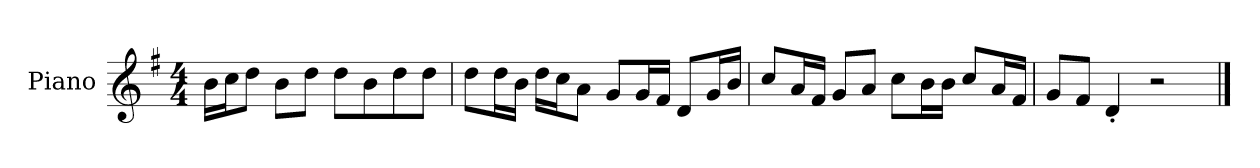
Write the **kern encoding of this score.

**kern
*part1
*staff1
*I"Piano
*I'P-no
*clefG2
*k[f#]
*M4/4
*MM90
=1
16b\LL
16cc\J
8dd\J
8b\L
8dd\J
8dd\L
8b\
8dd\
8dd\J
=2
8dd\L
16dd\L
16b\JJ
16dd\LL
16cc\J
8a\J
8g/L
16g/L
16f#/JJ
8d/L
16g/L
16b/JJ
=3
8cc/L
16a/L
16f#/JJ
8g/L
8a/J
8cc\L
16b\L
16b\JJ
8cc/L
16a/L
16f#/JJ
=4
8g/L
8f#/J
4d'/
2r
==
*-
